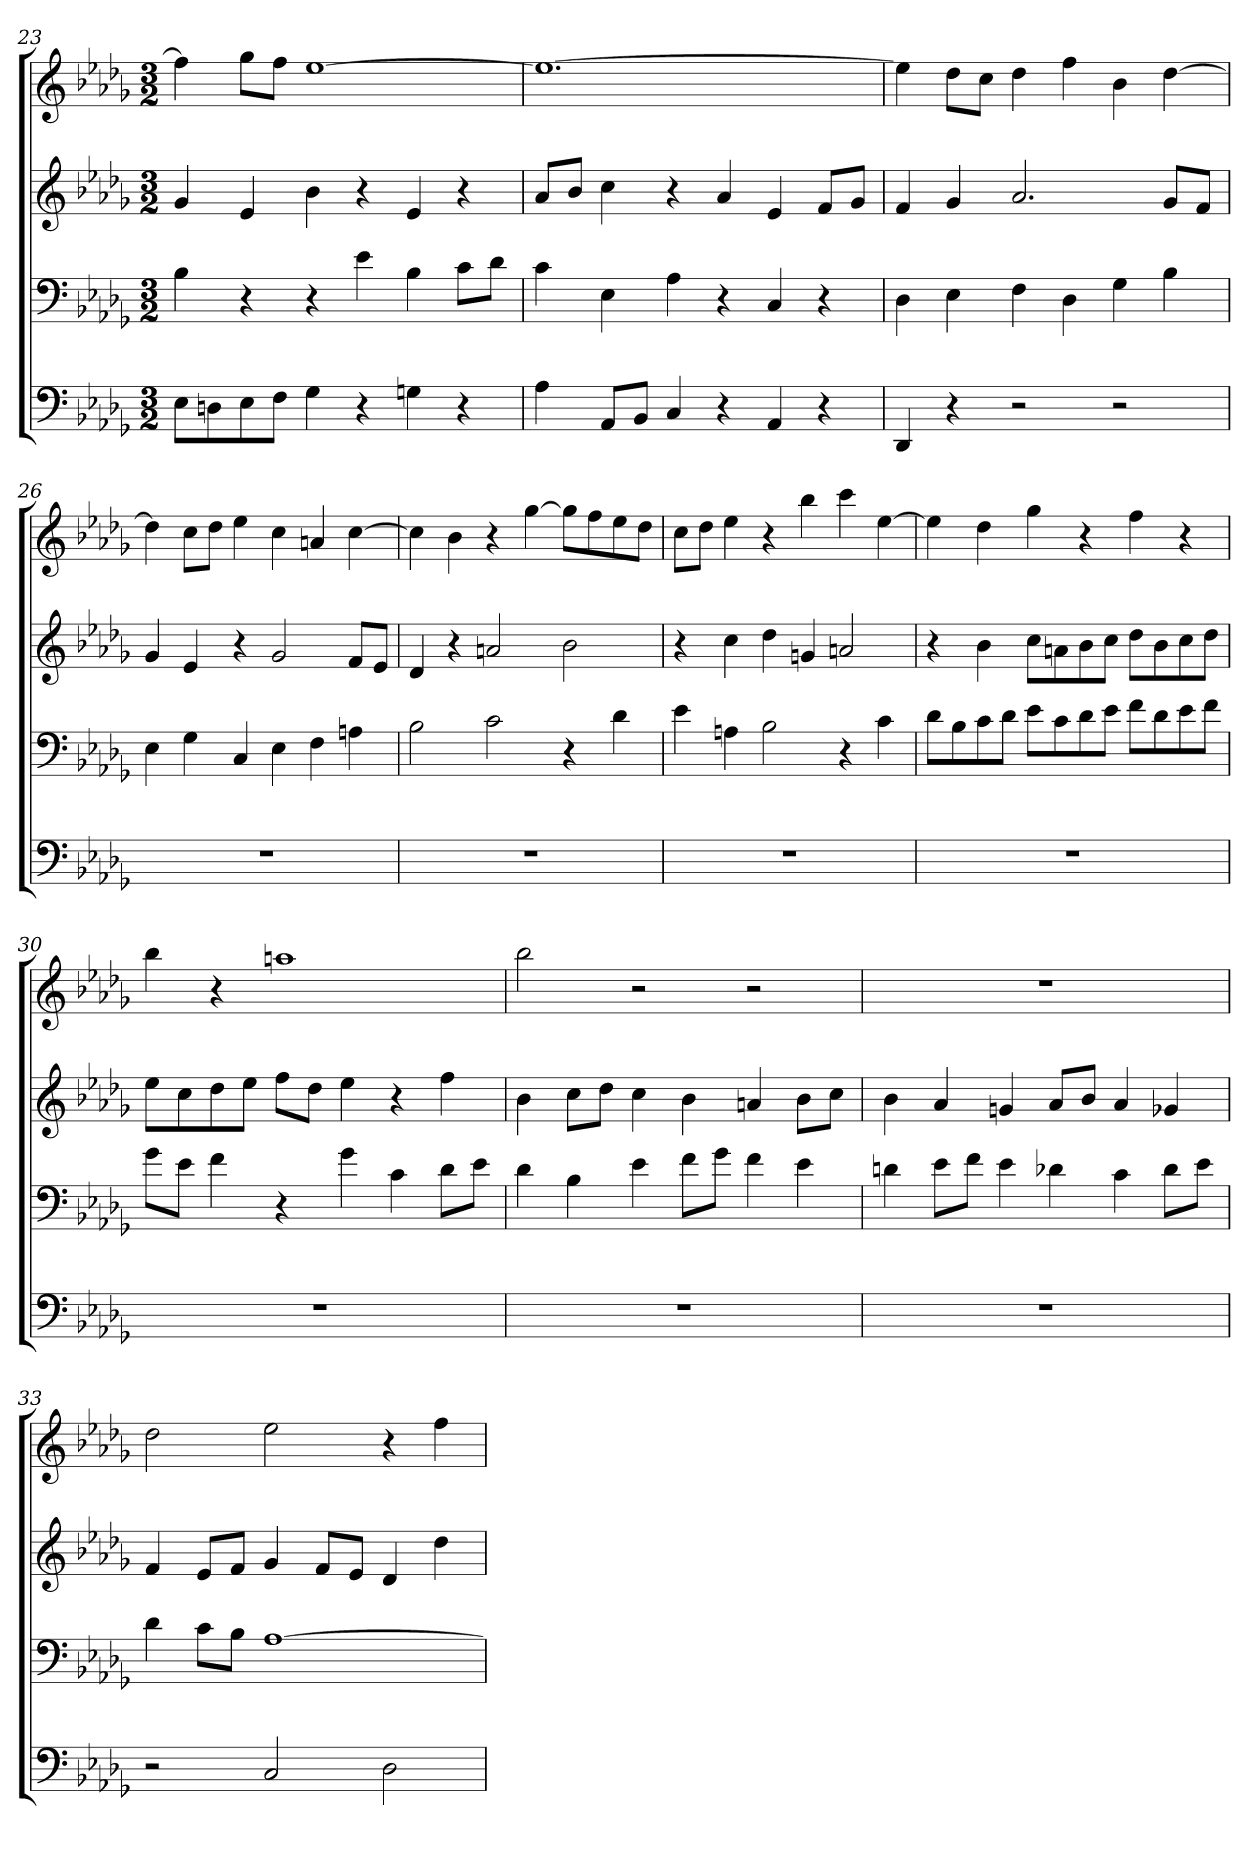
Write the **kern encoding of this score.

**kern	**kern	**kern	**kern
*part4	*part3	*part2	*part1
*staff4	*staff3	*staff2	*staff1
*clefF4	*clefF4	*clefG2	*clefG2
*k[b-e-a-d-g-]	*k[b-e-a-d-g-]	*k[b-e-a-d-g-]	*k[b-e-a-d-g-]
*b-:	*b-:	*b-:	*b-:
*M3/2	*M3/2	*M3/2	*M3/2
=23	=23	=23	=23
8E-\L	4B-	4g-	4ff]
8Dn\	.	.	.
8E-\	4r	4e-	8gg-\L
8F\J	.	.	8ff\J
4G-	4r	4b-	[1ee-
4r	4e-	4r	.
4Gn	4B-	4e-	.
4r	8c\L	4r	.
.	8d-\J	.	.
=24	=24	=24	=24
4A-	4c	8a-/L	1.ee-_
.	.	8b-/J	.
8AA-/L	4E-	4cc	.
8BB-/J	.	.	.
4C	4A-	4r	.
4r	4r	4a-	.
4AA-	4C	4e-	.
4r	4r	8f/L	.
.	.	8g-/J	.
=25	=25	=25	=25
4DD-	4D-	4f	4ee-]
4r	4E-	4g-	8dd-\L
.	.	.	8cc\J
2r	4F	2.a-	4dd-
.	4D-	.	4ff
2r	4G-	.	4b-
.	4B-	8g-/L	[4dd-
.	.	8f/J	.
=26	=26	=26	=26
1.r	4E-	4g-	4dd-]
.	4G-	4e-	8cc\L
.	.	.	8dd-\J
.	4C	4r	4ee-
.	4E-	2g-	4cc
.	4F	.	4an
.	4An	8f/L	[4cc
.	.	8e-/J	.
=27	=27	=27	=27
1.r	2B-	4d-	4cc]
.	.	4r	4b-
.	2c	2an	4r
.	.	.	[4gg-
.	4r	2b-	8gg-\L]
.	.	.	8ff\
.	4d-	.	8ee-\
.	.	.	8dd-\J
=28	=28	=28	=28
1.r	4e-	4r	8cc\L
.	.	.	8dd-\J
.	4An	4cc	4ee-
.	2B-	4dd-	4r
.	.	4gn	4bb-
.	4r	2an	4ccc
.	4c	.	[4ee-
=29	=29	=29	=29
1.r	8d-\L	4r	4ee-]
.	8B-\	.	.
.	8c\	4b-	4dd-
.	8d-\J	.	.
.	8e-\L	8cc\L	4gg-
.	8c\	8an\	.
.	8d-\	8b-\	4r
.	8e-\J	8cc\J	.
.	8f\L	8dd-\L	4ff
.	8d-\	8b-\	.
.	8e-\	8cc\	4r
.	8f\J	8dd-\J	.
=30	=30	=30	=30
1.r	8g-\L	8ee-\L	4bb-
.	8e-\J	8cc\	.
.	4f	8dd-\	4r
.	.	8ee-\J	.
.	4r	8ff\L	1aan
.	.	8dd-\J	.
.	4g-	4ee-	.
.	4c	4r	.
.	8d-\L	4ff	.
.	8e-\J	.	.
=31	=31	=31	=31
1.r	4d-	4b-	2bb-
.	4B-	8cc\L	.
.	.	8dd-\J	.
.	4e-	4cc	2r
.	8f\L	4b-	.
.	8g-\J	.	.
.	4f	4an	2r
.	4e-	8b-\L	.
.	.	8cc\J	.
=32	=32	=32	=32
1.r	4dn	4b-	1.r
.	8e-\L	4a-	.
.	8f\J	.	.
.	4e-	4gn	.
.	4d-X	8a-/L	.
.	.	8b-/J	.
.	4c	4a-	.
.	8d-\L	4g-X	.
.	8e-\J	.	.
=33	=33	=33	=33
2r	4d-	4f	2dd-
.	8c\L	8e-/L	.
.	8B-\J	8f/J	.
2C	[1A-	4g-	2ee-
.	.	8f/L	.
.	.	8e-/J	.
2D-	.	4d-	4r
.	.	4dd-	4ff
=	=	=	=
*-	*-	*-	*-
